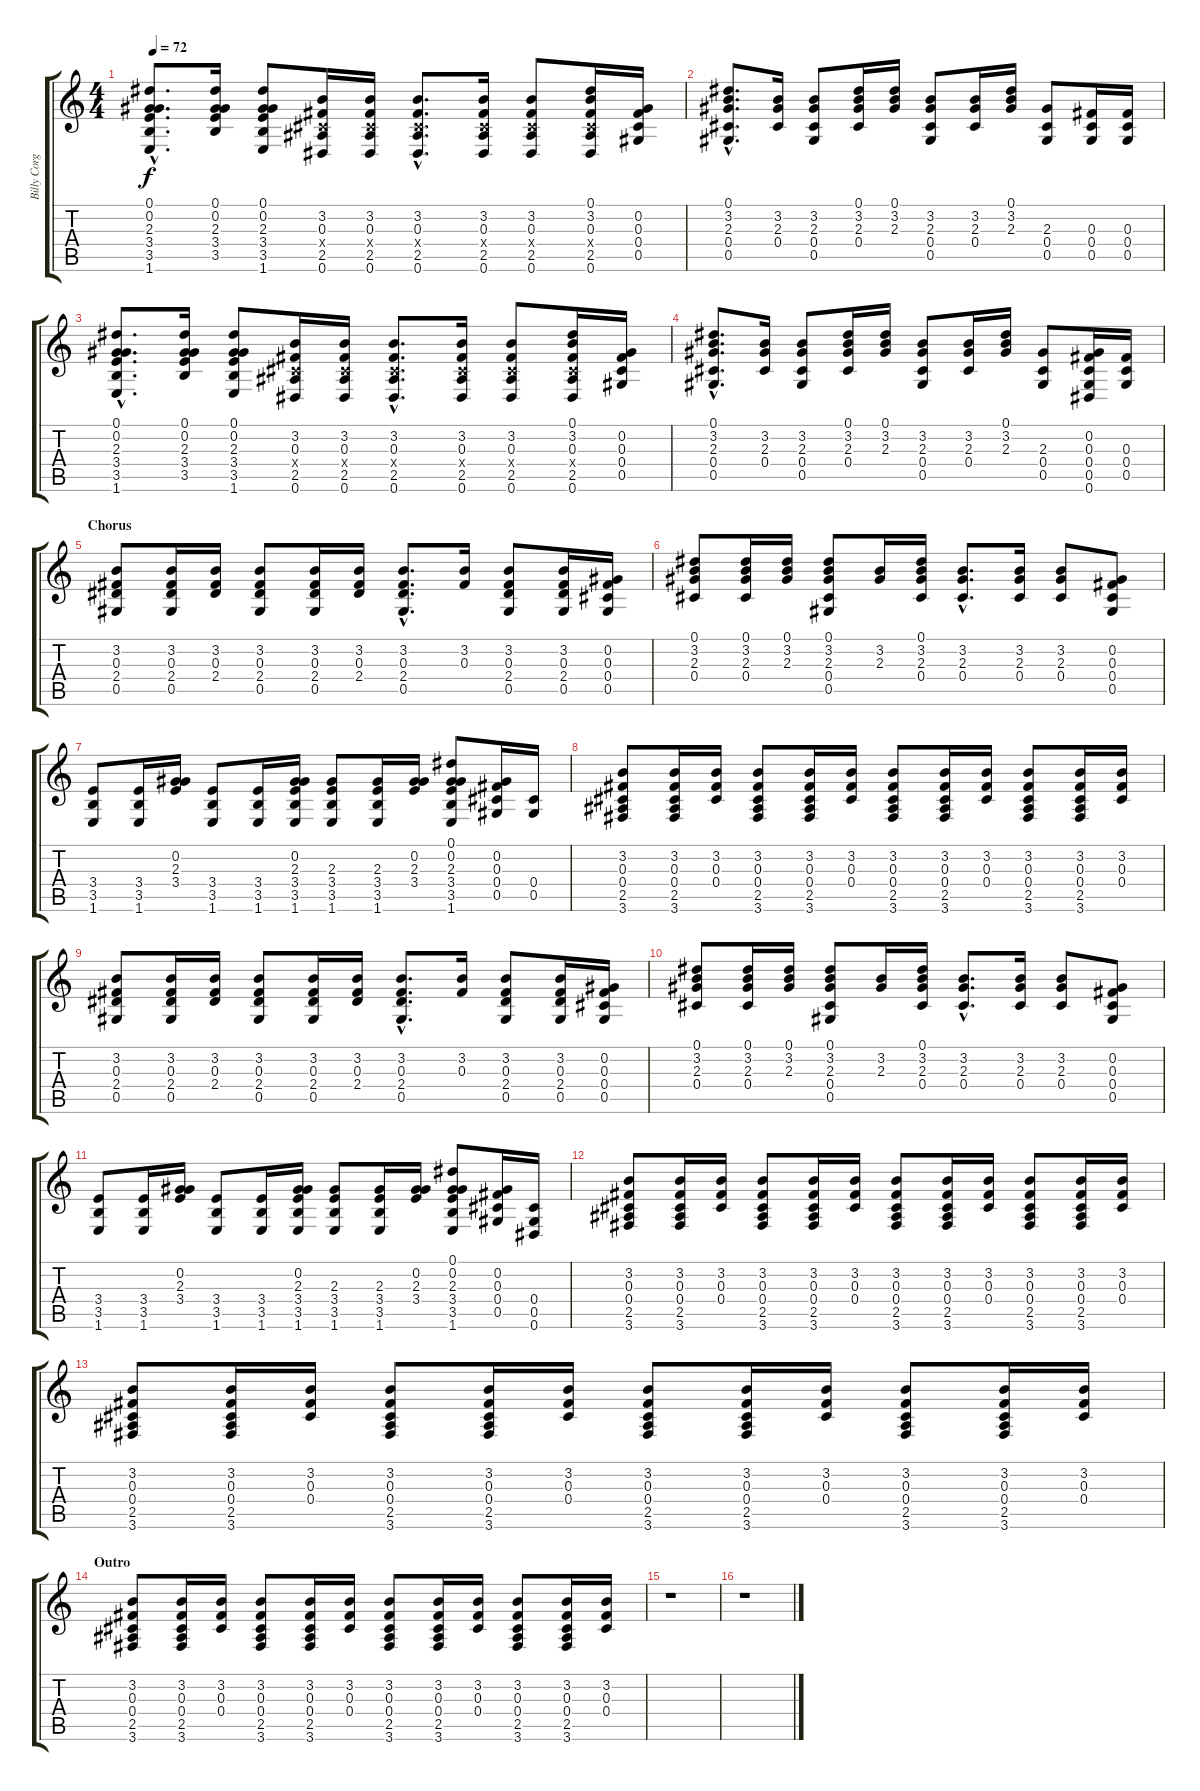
\track ("Billy Corgan" "Billy Corg") {instrument acousticguitarsteel}
\staff {score tabs}
\tuning (Eb4 Ab3 Gb3 Db3 Ab2 Eb2) {hide}
\ts (4 4)
\tempo 72
\clef g2
\ks c
(0.1{hac} 0.2{hac} 2.3{hac} 3.4{hac} 3.5{hac} 1.6{hac}).8{d dy f} (0.1 0.2 2.3 3.4 3.5).16 (0.1 0.2 2.3 3.4 3.5 1.6).8 (3.2 0.3 0.4{x} 2.5 0.6).16 (3.2 0.3 0.4{x} 2.5 0.6).16 (3.2{hac} 0.3{hac} 0.4{hac x} 2.5{hac} 0.6{hac}).8{d} (3.2 0.3 0.4{x} 2.5 0.6).16 (3.2 0.3 0.4{x} 2.5 0.6).8 (0.1 3.2 0.3 0.4{x} 2.5 0.6).16 (0.2 0.3 0.4 0.5).16 |
(0.1{hac} 3.2{hac} 2.3{hac} 0.4{hac} 0.5{hac}).8{d} (3.2 2.3 0.4).16 (3.2 2.3 0.4 0.5).8 (0.1 3.2 2.3 0.4).16 (0.1 3.2 2.3).16 (3.2 2.3 0.4 0.5).8 (3.2 2.3 0.4).16 (0.1 3.2 2.3).16 (2.3 0.4 0.5).8 (0.3 0.4 0.5).16 (0.3 0.4 0.5).16 |
(0.1{hac} 0.2{hac} 2.3{hac} 3.4{hac} 3.5{hac} 1.6{hac}).8{d} (0.1 0.2 2.3 3.4 3.5).16 (0.1 0.2 2.3 3.4 3.5 1.6).8 (3.2 0.3 0.4{x} 2.5 0.6).16 (3.2 0.3 0.4{x} 2.5 0.6).16 (3.2{hac} 0.3{hac} 0.4{hac x} 2.5{hac} 0.6{hac}).8{d} (3.2 0.3 0.4{x} 2.5 0.6).16 (3.2 0.3 0.4{x} 2.5 0.6).8 (0.1 3.2 0.3 0.4{x} 2.5 0.6).16 (0.2 0.3 0.4 0.5).16 |
(0.1{hac} 3.2{hac} 2.3{hac} 0.4{hac} 0.5{hac}).8{d} (3.2 2.3 0.4).16 (3.2 2.3 0.4 0.5).8 (0.1 3.2 2.3 0.4).16 (0.1 3.2 2.3).16 (3.2 2.3 0.4 0.5).8 (3.2 2.3 0.4).16 (0.1 3.2 2.3).16 (2.3 0.4 0.5).8 (0.2 0.3 0.4 0.5 0.6).16 (0.3 0.4 0.5).16 |
\section ("" "Chorus")
(3.2 0.3 2.4 0.5).8 (3.2 0.3 2.4 0.5).16 (3.2 0.3 2.4).16 (3.2 0.3 2.4 0.5).8 (3.2 0.3 2.4 0.5).16 (3.2 0.3 2.4).16 (3.2{hac} 0.3{hac} 2.4{hac} 0.5{hac}).8{d} (3.2 0.3).16 (3.2 0.3 2.4 0.5).8 (3.2 0.3 2.4 0.5).16 (0.2 0.3 0.4 0.5).16 |
(0.1 3.2 2.3 0.4).8 (0.1 3.2 2.3 0.4).16 (0.1 3.2 2.3).16 (0.1 3.2 2.3 0.4 0.5).8 (3.2 2.3).16 (0.1 3.2 2.3 0.4).16 (3.2{hac} 2.3{hac} 0.4{hac}).8{d} (3.2 2.3 0.4).16 (3.2 2.3 0.4).8 (0.2 0.3 0.4 0.5).8 |
(3.4 3.5 1.6).8 (3.4 3.5 1.6).16 (0.2 2.3 3.4).16 (3.4 3.5 1.6).8 (3.4 3.5 1.6).16 (0.2 2.3 3.4 3.5 1.6).16 (2.3 3.4 3.5 1.6).8 (2.3 3.4 3.5 1.6).16 (0.2 2.3 3.4).16 (0.1 0.2 2.3 3.4 3.5 1.6).8 (0.2 0.3 0.4 0.5).16 (0.4 0.5).16 |
(3.2 0.3 0.4 2.5 3.6).8 (3.2 0.3 0.4 2.5 3.6).16 (3.2 0.3 0.4).16 (3.2 0.3 0.4 2.5 3.6).8 (3.2 0.3 0.4 2.5 3.6).16 (3.2 0.3 0.4).16 (3.2 0.3 0.4 2.5 3.6).8 (3.2 0.3 0.4 2.5 3.6).16 (3.2 0.3 0.4).16 (3.2 0.3 0.4 2.5 3.6).8 (3.2 0.3 0.4 2.5 3.6).16 (3.2 0.3 0.4).16 |
(3.2 0.3 2.4 0.5).8 (3.2 0.3 2.4 0.5).16 (3.2 0.3 2.4).16 (3.2 0.3 2.4 0.5).8 (3.2 0.3 2.4 0.5).16 (3.2 0.3 2.4).16 (3.2{hac} 0.3{hac} 2.4{hac} 0.5{hac}).8{d} (3.2 0.3).16 (3.2 0.3 2.4 0.5).8 (3.2 0.3 2.4 0.5).16 (0.2 0.3 0.4 0.5).16 |
(0.1 3.2 2.3 0.4).8 (0.1 3.2 2.3 0.4).16 (0.1 3.2 2.3).16 (0.1 3.2 2.3 0.4 0.5).8 (3.2 2.3).16 (0.1 3.2 2.3 0.4).16 (3.2{hac} 2.3{hac} 0.4{hac}).8{d} (3.2 2.3 0.4).16 (3.2 2.3 0.4).8 (0.2 0.3 0.4 0.5).8 |
(3.4 3.5 1.6).8 (3.4 3.5 1.6).16 (0.2 2.3 3.4).16 (3.4 3.5 1.6).8 (3.4 3.5 1.6).16 (0.2 2.3 3.4 3.5 1.6).16 (2.3 3.4 3.5 1.6).8 (2.3 3.4 3.5 1.6).16 (0.2 2.3 3.4).16 (0.1 0.2 2.3 3.4 3.5 1.6).8 (0.2 0.3 0.4 0.5).16 (0.4 0.5 0.6).16 |
(3.2 0.3 0.4 2.5 3.6).8 (3.2 0.3 0.4 2.5 3.6).16 (3.2 0.3 0.4).16 (3.2 0.3 0.4 2.5 3.6).8 (3.2 0.3 0.4 2.5 3.6).16 (3.2 0.3 0.4).16 (3.2 0.3 0.4 2.5 3.6).8 (3.2 0.3 0.4 2.5 3.6).16 (3.2 0.3 0.4).16 (3.2 0.3 0.4 2.5 3.6).8 (3.2 0.3 0.4 2.5 3.6).16 (3.2 0.3 0.4).16 |
(3.2 0.3 0.4 2.5 3.6).8{volume 7} (3.2 0.3 0.4 2.5 3.6).16 (3.2 0.3 0.4).16 (3.2 0.3 0.4 2.5 3.6).8 (3.2 0.3 0.4 2.5 3.6).16 (3.2 0.3 0.4).16 (3.2 0.3 0.4 2.5 3.6).8 (3.2 0.3 0.4 2.5 3.6).16 (3.2 0.3 0.4).16 (3.2 0.3 0.4 2.5 3.6).8 (3.2 0.3 0.4 2.5 3.6).16 (3.2 0.3 0.4).16 |
\section ("" "Outro")
(3.2 0.3 0.4 2.5 3.6).8{volume 0} (3.2 0.3 0.4 2.5 3.6).16 (3.2 0.3 0.4).16 (3.2 0.3 0.4 2.5 3.6).8 (3.2 0.3 0.4 2.5 3.6).16 (3.2 0.3 0.4).16 (3.2 0.3 0.4 2.5 3.6).8 (3.2 0.3 0.4 2.5 3.6).16 (3.2 0.3 0.4).16 (3.2 0.3 0.4 2.5 3.6).8 (3.2 0.3 0.4 2.5 3.6).16 (3.2 0.3 0.4).16 |
r.1 |
r.1
